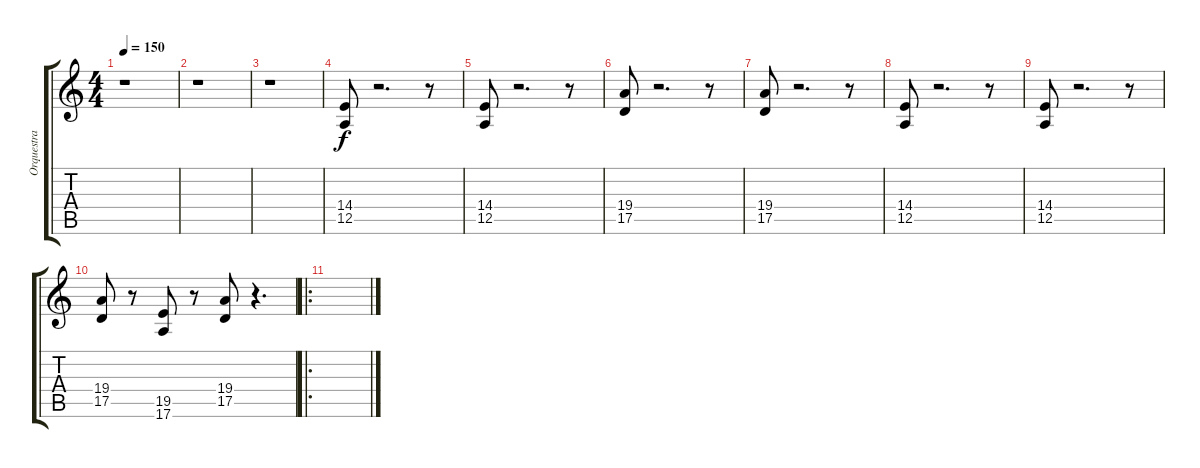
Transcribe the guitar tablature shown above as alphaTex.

\track ("Orquestra" "Orquestra") {instrument orchestrahit}
\staff {score tabs}
\tuning (E4 B3 G3 D3 A2 E2) {hide}
\ts (4 4)
\tempo 150
\clef g2
\ks c
r.1{dy f instrument orchestrahit} |
r.1 |
r.1 |
(14.4 12.5).8 r.2{d} r.8 |
(14.4 12.5).8 r.2{d} r.8 |
(19.4 17.5).8 r.2{d} r.8 |
(19.4 17.5).8 r.2{d} r.8 |
(14.4 12.5).8 r.2{d} r.8 |
(14.4 12.5).8 r.2{d} r.8 |
(19.4 17.5).8 r.8 (19.5 17.6).8 r.8 (19.4 17.5).8 r.4{d} |
\ro
